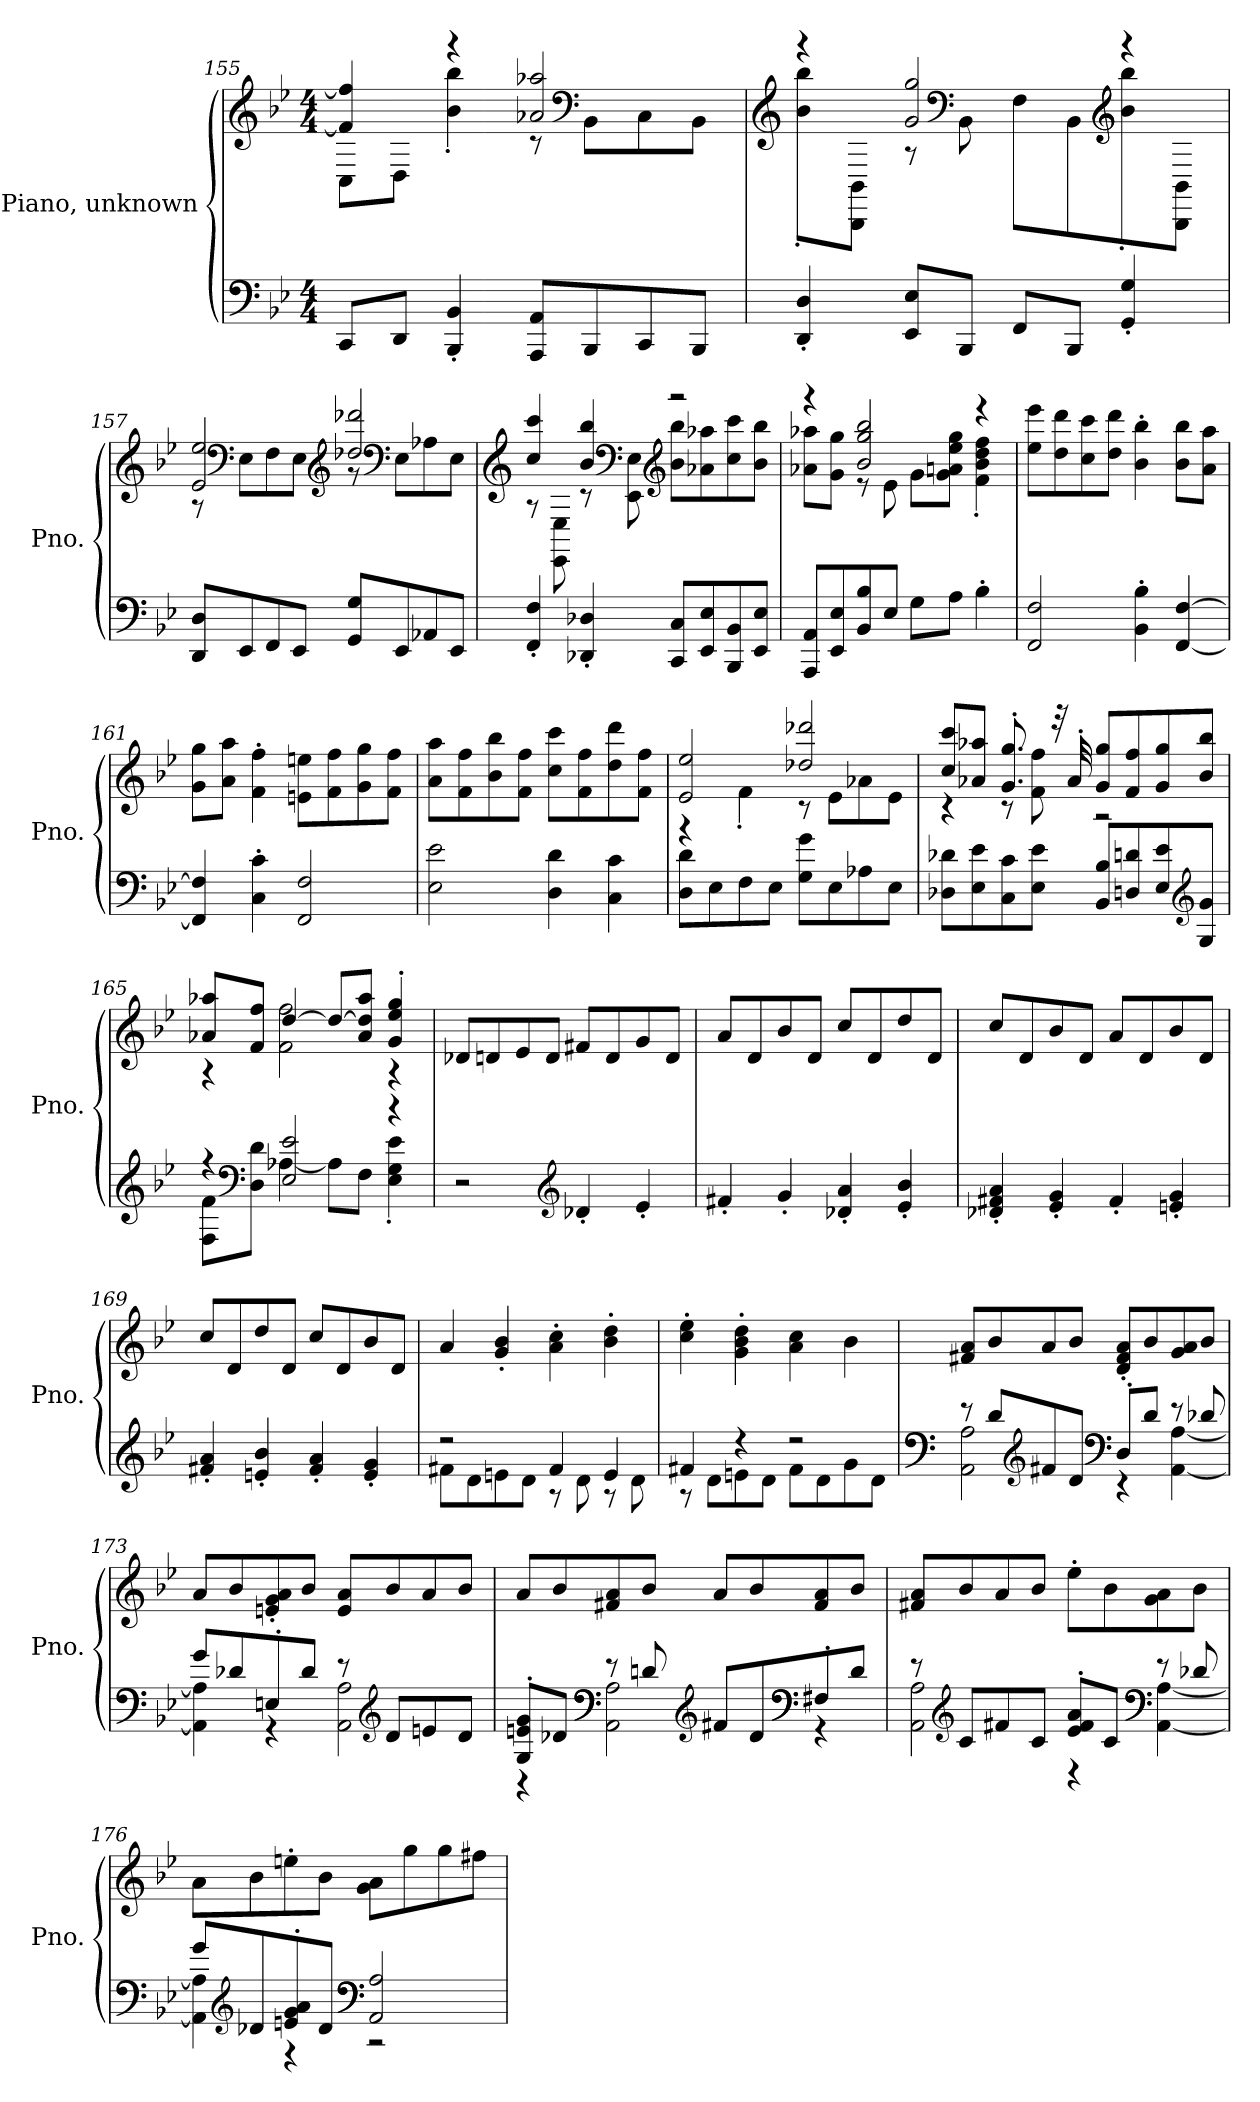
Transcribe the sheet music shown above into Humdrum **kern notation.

**kern	**kern
*part1	*part1
*staff2	*staff1
*I"Piano, unknown	*
*I'Pno.	*
*clefF4	*clefG2
*k[b-e-]	*k[b-e-]
*M4/4	*M4/4
=155	=155
*	*^
8CC/L	4f/] 4ff/]	8C\L
8DD/J	.	8D\J
4BBB-/' 4BB-/'	4r	4b-\' 4bb-\'
8AAA/ 8AA/L	2a-X/ 2aa-X/	8r
*	*clefF4	*
8BBB-/	.	8BB-\L
8CC/	.	8C\
8BBB-/J	.	8BB-\J
=156	=156	=156
*	*clefG2	*
4DD/' 4D/'	4r	8b-\' 8bb-\'L
.	.	8BBB-\ 8BB-\J
8EE-/ 8E-/L	2g/ 2gg/	8r
*	*clefF4	*
8BBB-/J	.	8BB-\
8FF/L	.	8F\L
8BBB-/J	.	8BB-\
*	*clefG2	*
4GG/' 4G/'	4r	8b-\' 8bb-\'
.	.	8BBB-\ 8BB-\J
!!LO:LB:g=z	!!
=157	=157	=157
8DD/ 8D/L	2e-/ 2ee-/	8r
*	*clefF4	*
8EE-/	.	8E-\L
8FF/	.	8F\
8EE-/J	.	8E-\J
*	*clefG2	*
8GG/ 8G/L	2dd-X/ 2ddd-X/	8r
*	*clefF4	*
8EE-/	.	8E-\L
8AA-X/	.	8A-X\
8EE-/J	.	8E-\J
=158	=158	=158
*	*clefG2	*
4FF/' 4F/'	4cc/ 4ccc/	8r
.	.	8EE-\ 8E-\
4DD-X/' 4D-X/'	4b-/ 4bb-/	8r
*	*clefF4	*
.	.	8EE-\ 8E-\
*	*clefG2	*
8CC/ 8C/L	2r	8b-\ 8bb-\L
8EE-/ 8E-/	.	8a-X\ 8aa-X\
8BBB-/ 8BB-/	.	8cc\ 8ccc\
8EE-/ 8E-/J	.	8b-\ 8bb-\J
=159	=159	=159
8AAA/ 8AA/L	4r	8a-X\ 8aa-X\L
8EE-/ 8E-/	.	8g\ 8gg\J
8BB-/ 8B-/	2b-/ 2gg/ 2bb-/	8r
8E-/J	.	8e-\
8G\L	.	8g\L
8A\J	.	8g\ 8an\ 8ee-\ 8gg\J
4B-'\	4r	4f\' 4b-\' 4dd\' 4ff\'
*	*v	*v
!!LO:LB:g=z
=160	=160
2FF/ 2F/	8ee-\ 8eee-\L
.	8dd\ 8ddd\
.	8cc\ 8ccc\
.	8dd\ 8ddd\J
4BB-\' 4B-\'	4b-\' 4bb-\'
[4FF/ [4F/	8b-\ 8bb-\L
.	8a\ 8aa\J
=161	=161
4FF/] 4F/]	8g\ 8gg\L
.	8a\ 8aa\J
4C\' 4c\'	4f\' 4ff\'
2FF/ 2F/	8en\ 8een\L
.	8f\ 8ff\
.	8g\ 8gg\
.	8f\ 8ff\J
=162	=162
2E-\ 2e-\	8a\ 8aa\L
.	8f\ 8ff\
.	8b-\ 8bb-\
.	8f\ 8ff\J
4D\ 4d\	8cc\ 8ccc\L
.	8f\ 8ff\
4C\ 4c\	8dd\ 8ddd\
.	8f\ 8ff\J
=163	=163
*	*^
8D\ 8d\L	2e-/ 2ee-/	4r
8E-\	.	.
8F\	.	4f'\
8E-\J	.	.
8G\ 8g\L	2dd-X/ 2ddd-X/	8r
8E-\	.	8e-\L
8A-X\	.	8a-X\
8E-\J	.	8e-\J
!!LO:LB:g=z	!!
=164	=164	=164
8D-X\ 8d-X\L	8cc/ 8ccc/L	4r
8E-\ 8e-\	8a-X/ 8aa-X/J	.
8C\ 8c\	8.g/' 8.gg/'	8r
8E-\ 8e-\J	.	8f\ 8ff\
.	32r	.
.	32a-'/	.
8BB-/ 8B-/L	8g/ 8gg/L	2r
8Dn/ 8dn/	8f/ 8ff/	.
8E-/ 8e-/	8g/ 8gg/	.
*clefG2	*	*
8G/ 8g/J	8b-/ 8bb-/J	.
=165	=165	=165
*^	*	*
4r	8F\ 8f\L	8a-X/ 8aa-X/L	4r
*clefF4	*	*	*
.	8D\ 8d\J	8f/ 8ff/J	.
2E-/ 2e-/	[4A-X\	[4dd/	2f\ 2ff\
.	8A-\L]	8dd/L_	.
.	8F\J	8a-/ 8dd/] 8aa-/J	.
4r	4E-\' 4G\' 4e-\'	4g/' 4ee-/' 4gg/'	4r
*v	*v	*	*
*	*v	*v
=166	=166
2r	8d-X/L
.	8dn/
.	8e-/
.	8d/J
*clefG2	*
4d-X'/	8f#X/L
.	8d/
4e-'/	8g/
.	8d/J
!!LO:LB:g=z
=167	=167
4f#X'/	8a/L
.	8d/
4g'/	8b-/
.	8d/J
4d-X/' 4a/'	8cc/L
.	8d/
4e-/' 4b-/'	8dd/
.	8d/J
=168	=168
4d-X/' 4f#X/' 4a/'	8cc/L
.	8d/
4e-/' 4g/'	8b-/
.	8d/J
4f#'/	8a/L
.	8d/
4en/' 4g/'	8b-/
.	8d/J
=169	=169
4f#X/' 4a/'	8cc/L
.	8d/
4en/' 4b-/'	8dd/
.	8d/J
4f#/' 4a/'	8cc/L
.	8d/
4e/' 4g/'	8b-/
.	8d/J
=170	=170
*^	*
2r	8f#X\L	4a/
.	8d\	.
.	8en\	4g/' 4b-/'
.	8d\J	.
4f#/	8r	4a\' 4cc\'
.	8d\	.
4e/	8r	4b-\' 4dd\'
.	8d\	.
!!LO:LB:g=z
=171	=171	=171
4f#X/	8r	4cc\' 4ee-\'
.	8d\L	.
4r	8en\	4g\' 4b-\' 4dd\'
.	8d\J	.
2r	8f#\L	4a\ 4cc\
.	8d\	.
.	8g\	4b-\
.	8d\J	.
=172	=172	=172
*clefF4	*	*
8r	2AA\ 2A\	8f#X/ 8a/L
8d/L	.	8b-/
*clefG2	*	*
8f#X/	.	8a/
8d/J	.	8b-/J
*clefF4	*	*
8D'/L	4r	8d/' 8f#/' 8a/'L
8d/J	.	8b-/
8r	[4AA\ [4A\	8g/ 8a/
8d-X/	.	8b-/J
=173	=173	=173
8g/L	4AA\] 4A\]	8a/L
8d-X/	.	8b-/
8En'/	4r	8en/' 8g/' 8a/'
8d-/J	.	8b-/J
8r	2AA\ 2A\	8e/ 8a/L
*clefG2	*	*
8d-/L	.	8b-/
8en/	.	8a/
8d-/J	.	8b-/J
!!LO:PB:g=z
=174	=174	=174
8G/' 8en/' 8g/'L	4r	8a/L
8d-X/J	.	8b-/
*clefF4	*	*
8r	2AA\ 2A\	8f#X/ 8a/
8dn/	.	8b-/J
*clefG2	*	*
8f#X/L	.	8a/L
8d/	.	8b-/
*clefF4	*	*
8F#X'/	4r	8f#/ 8a/
8d/J	.	8b-/J
=175	=175	=175
8r	2AA\ 2A\	8f#X/ 8a/L
*clefG2	*	*
8c/L	.	8b-/
8f#X/	.	8a/
8c/J	.	8b-/J
8e-/' 8f#/' 8a/'L	4r	8ee-'\L
8c/J	.	8b-\
*clefF4	*	*
8r	[4AA\ [4A\	8g\ 8a\
8d-X/	.	8b-\J
!!LO:LB:g=z
=176	=176	=176
8g/L	4AA\] 4A\]	8a\L
*clefG2	*	*
8d-X/	.	8b-\
8en/' 8g/' 8a/'	4r	8een'\
8d-/J	.	8b-\J
*clefF4	*	*
2AA/ 2A/	2r	8g\ 8a\L
.	.	8gg\
.	.	8gg\
.	.	8ff#X\J
*v	*v	*
=	=
*-	*-
